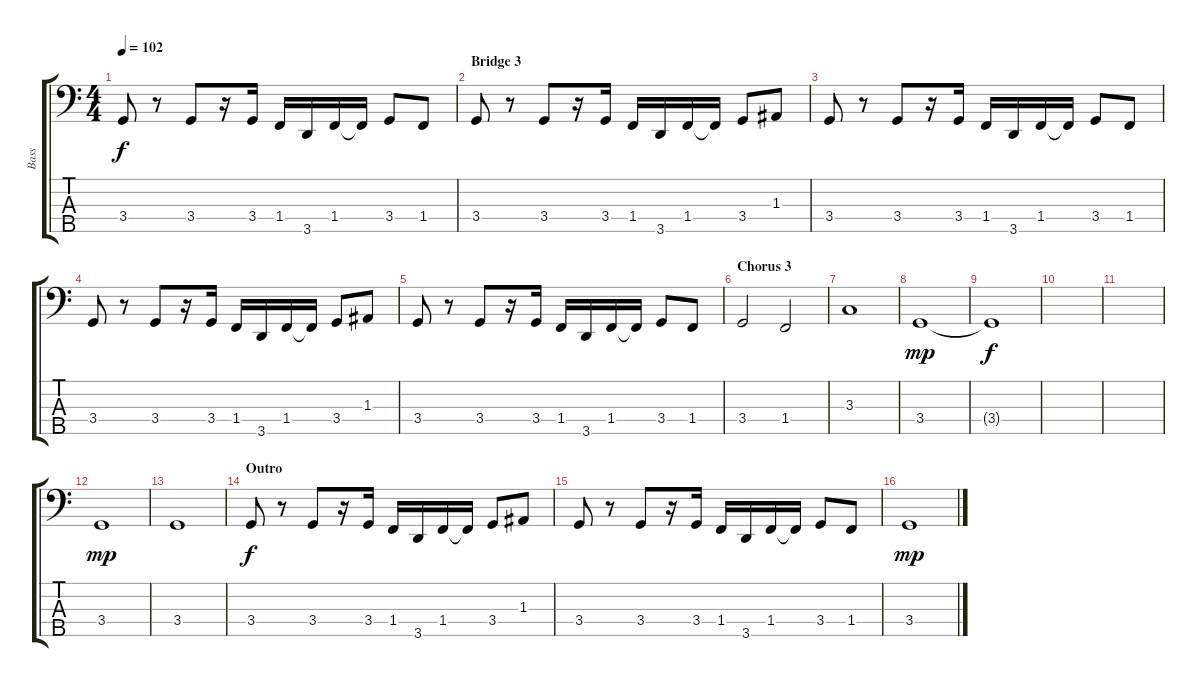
\track ("Bass" "Bass") {instrument electricbassfinger}
\staff {score tabs}
\tuning (G2 D2 A1 E1 B0) {hide}
\ts (4 4)
\tempo 102
\clef f4
\ks c
3.4.8{dy f} r.8 3.4.8 r.16 3.4.16 1.4.16 3.5.16 1.4.16 1.4{t}.16 3.4.8 1.4.8 |
\section ("" "Bridge 3")
3.4.8 r.8 3.4.8 r.16 3.4.16 1.4.16 3.5.16 1.4.16 1.4{t}.16 3.4.8 1.3.8 |
3.4.8 r.8 3.4.8 r.16 3.4.16 1.4.16 3.5.16 1.4.16 1.4{t}.16 3.4.8 1.4.8 |
3.4.8 r.8 3.4.8 r.16 3.4.16 1.4.16 3.5.16 1.4.16 1.4{t}.16 3.4.8 1.3.8 |
3.4.8 r.8 3.4.8 r.16 3.4.16 1.4.16 3.5.16 1.4.16 1.4{t}.16 3.4.8 1.4.8 |
\section ("" "Chorus 3")
3.4.2 1.4.2 |
3.3.1 |
3.4.1{dy mp} |
3.4{t}.1{dy f} |
|
|
3.4.1{dy mp} |
3.4.1 |
\section ("" "Outro")
3.4.8{dy f} r.8 3.4.8 r.16 3.4.16 1.4.16 3.5.16 1.4.16 1.4{t}.16 3.4.8 1.3.8 |
3.4.8 r.8 3.4.8 r.16 3.4.16 1.4.16 3.5.16 1.4.16 1.4{t}.16 3.4.8 1.4.8 |
3.4.1{dy mp}
